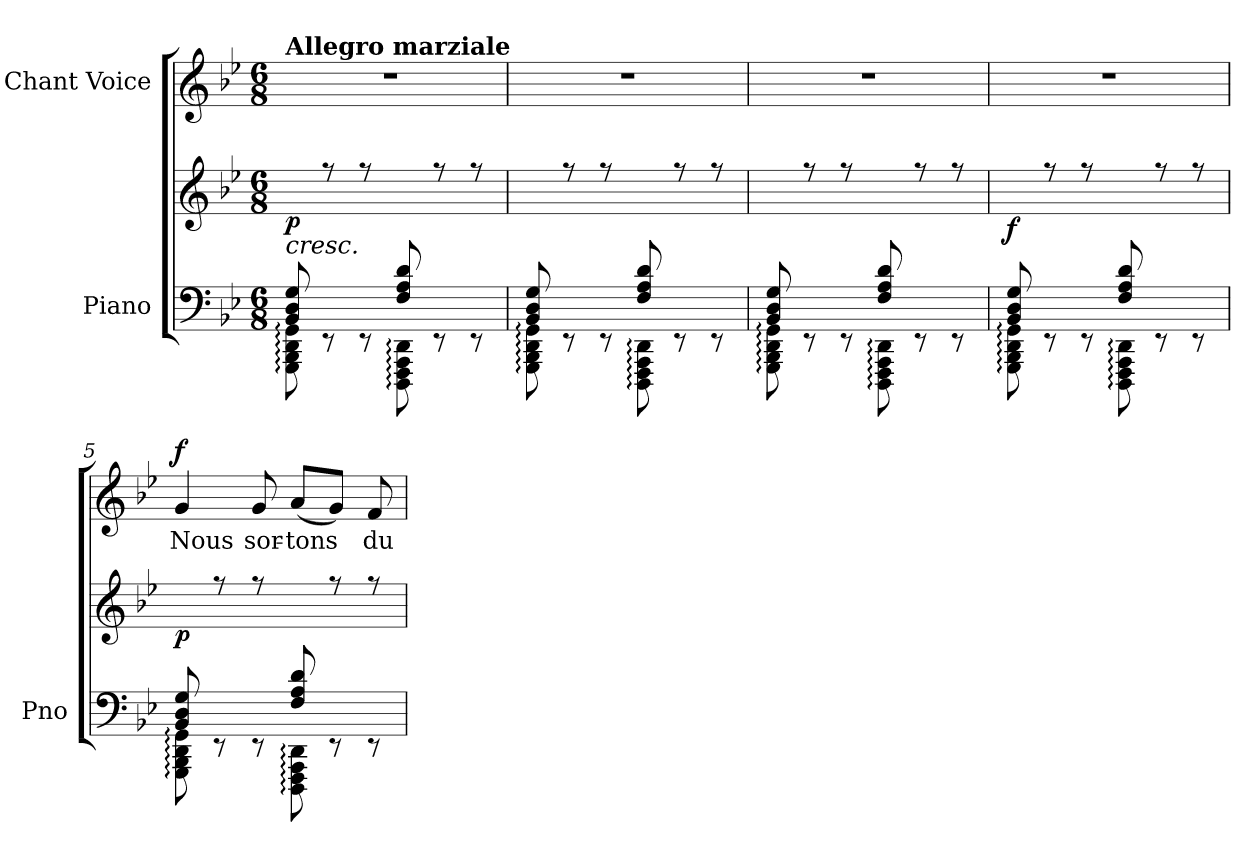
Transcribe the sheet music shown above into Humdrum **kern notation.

**kern	**kern	**dynam	**kern	**text	**dynam
*part2	*part2	*part2	*part1	*part1	*part1
*staff3	*staff2	*staff2/3	*staff1	*staff1	*staff1
*I"Piano	*	*	*I"Chant Voice	*	*
*I'Pno	*	*	*	*	*
*clefF4	*clefG2	*	*clefG2	*	*
*k[b-e-]	*k[b-e-]	*	*k[b-e-]	*	*
*M6/8	*M6/8	*	*M6/8	*	*
=1	=1	=1	=1	=1	=1
*^	*	*	*	*	*
!	!	!	!	!LO:TX:a:B:t=Allegro marziale	!	!
!	!	!LO:TX:b:i:t=cresc.	!	!	!	!
!	!	!	!LO:DY:b	!	!	!
8BB-/ 8D/ 8G/	8GGG\: 8BBB-\: 8DD\: 8GG\:	8ryy	p	2.r	.	.
4ryy	8rEE	8rff	.	.	.	.
.	8rEE	8rff	.	.	.	.
8F/ 8A/ 8d/	8DDD\: 8FFF\: 8AAA\: 8DD\:	8ryy	.	.	.	.
4ryy	8rEE	8rff	.	.	.	.
.	8rEE	8rff	.	.	.	.
=2	=2	=2	=2	=2	=2	=2
8BB-/ 8D/ 8G/	8GGG\: 8BBB-\: 8DD\: 8GG\:	8ryy	.	2.r	.	.
4ryy	8rEE	8rff	.	.	.	.
.	8rEE	8rff	.	.	.	.
8F/ 8A/ 8d/	8DDD\: 8FFF\: 8AAA\: 8DD\:	8ryy	.	.	.	.
4ryy	8rEE	8rff	.	.	.	.
.	8rEE	8rff	.	.	.	.
=3	=3	=3	=3	=3	=3	=3
8BB-/ 8D/ 8G/	8GGG\: 8BBB-\: 8DD\: 8GG\:	8ryy	.	2.r	.	.
4ryy	8rEE	8rff	.	.	.	.
.	8rEE	8rff	.	.	.	.
8F/ 8A/ 8d/	8DDD\: 8FFF\: 8AAA\: 8DD\:	8ryy	.	.	.	.
4ryy	8rEE	8rff	.	.	.	.
.	8rEE	8rff	.	.	.	.
=4	=4	=4	=4	=4	=4	=4
!	!	!	!LO:DY:b	!	!	!
8BB-/ 8D/ 8G/	8GGG\: 8BBB-\: 8DD\: 8GG\:	8ryy	f	2.r	.	.
4ryy	8rEE	8rff	.	.	.	.
.	8rEE	8rff	.	.	.	.
8F/ 8A/ 8d/	8DDD\: 8FFF\: 8AAA\: 8DD\:	8ryy	.	.	.	.
4ryy	8rEE	8rff	.	.	.	.
.	8rEE	8rff	.	.	.	.
!!LO:LB:g=z
=5	=5	=5	=5	=5	=5	=5
!	!	!	!LO:DY:b	!	!LO:LY:b	!LO:DY:a
8BB-/ 8D/ 8G/	8GGG\: 8BBB-\: 8DD\: 8GG\:	8ryy	p	4g/	Nous	f
4ryy	8rEE	8rff	.	.	.	.
!	!	!	!	!	!LO:LY:b	!
.	8rEE	8rff	.	8g/	sor-	.
!	!	!	!	!	!LO:LY:b	!
8F/ 8A/ 8d/	8DDD\: 8FFF\: 8AAA\: 8DD\:	8ryy	.	(<8a/L	-tons	.
4ryy	8rEE	8rff	.	8g/J)	.	.
!	!	!	!	!	!LO:LY:b	!
.	8rEE	8rff	.	8f/	du	.
*v	*v	*	*	*	*	*
=	=	=	=	=	=
*-	*-	*-	*-	*-	*-
